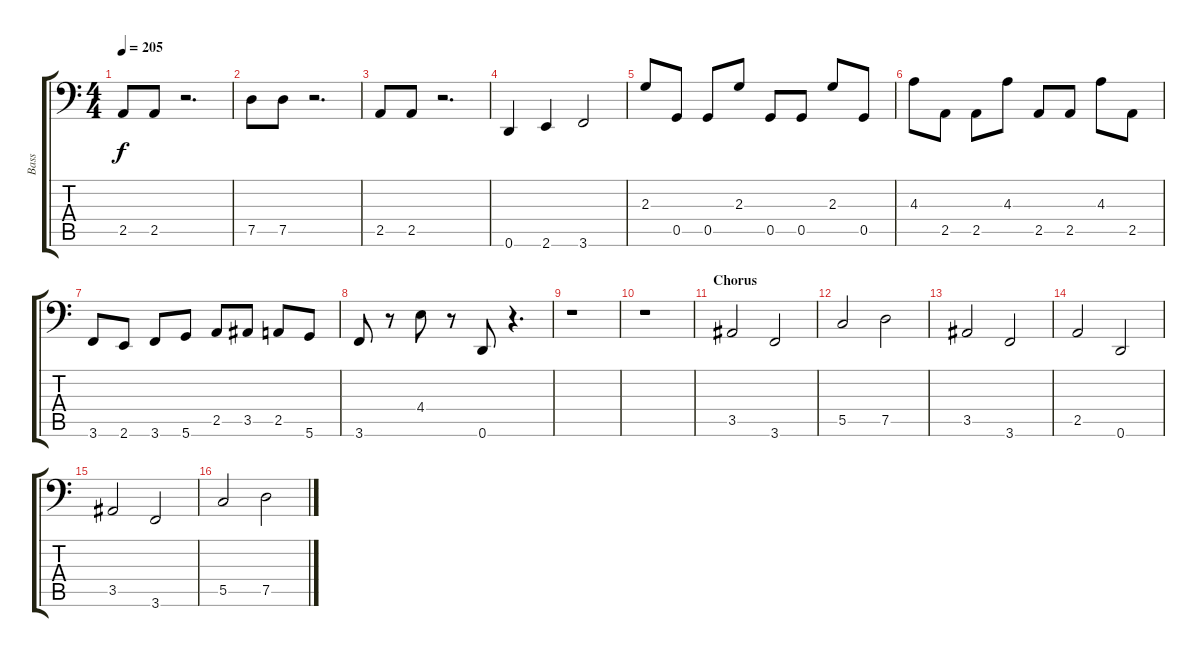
\track ("Bass" "Bass") {instrument electricbasspick}
\staff {score tabs}
\tuning (D3 A2 F2 C2 G1 D1) {hide}
\ts (4 4)
\tempo 205
\clef f4
\ks c
2.5.8{dy f} 2.5.8 r.2{d} |
7.5.8 7.5.8 r.2{d} |
2.5.8 2.5.8 r.2{d} |
0.6.4 2.6.4 3.6.2 |
2.3.8 0.5.8 0.5.8 2.3.8 0.5.8 0.5.8 2.3.8 0.5.8 |
4.3.8 2.5.8 2.5.8 4.3.8 2.5.8 2.5.8 4.3.8 2.5.8 |
3.6.8 2.6.8 3.6.8 5.6.8 2.5.8 3.5.8 2.5.8 5.6.8 |
3.6.8 r.8 4.4.8 r.8 0.6.8 r.4{d} |
r.1 |
r.1 |
\section ("" "Chorus")
3.5.2 3.6.2 |
5.5.2 7.5.2 |
3.5.2 3.6.2 |
2.5.2 0.6.2 |
3.5.2 3.6.2 |
5.5.2 7.5.2
